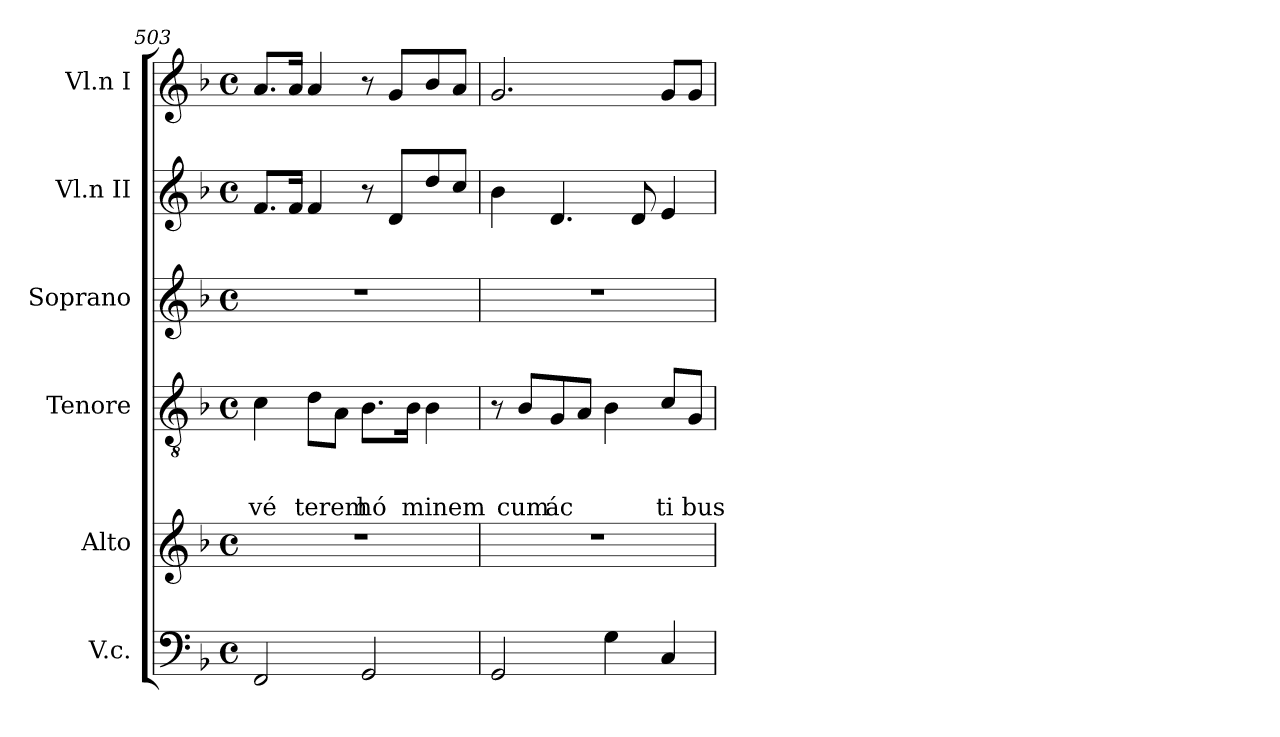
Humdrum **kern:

**kern	**kern	**kern	**text	**text	**text	**kern	**kern	**kern
*part6	*part5	*part4	*part4	*part4	*part4	*part3	*part2	*part1
*staff6	*staff5	*staff4	*staff4	*staff4	*staff4	*staff3	*staff2	*staff1
*I"V.c.	*I"Alto	*I"Tenore	*	*	*	*I"Soprano	*I"Vl.n II	*I"Vl.n I
*I'V.c.	*I'Alto	*I'Tenore	*	*	*	*I'Soprano	*I'Vl.n II	*I'Vl.n I
*clefF4	*clefG2	*clefGv2	*	*	*	*clefG2	*clefG2	*clefG2
*k[b-]	*k[b-]	*k[b-]	*	*	*	*k[b-]	*k[b-]	*k[b-]
*F:	*F:	*F:	*	*	*	*F:	*F:	*F:
*M4/4	*M4/4	*M4/4	*	*	*	*M4/4	*M4/4	*M4/4
*met(c)	*met(c)	*met(c)	*	*	*	*met(c)	*met(c)	*met(c)
=503	=503	=503	=503	=503	=503	=503	=503	=503
!	!	!	!	!	!LO:LY:b	!	!	!
2FF/	1r	4c\	.	.	vé	1r	8.f/L	8.a/L
.	.	.	.	.	.	.	16f/Jk	16a/Jk
!	!	!	!	!	!LO:LY:b	!	!	!
.	.	8d\L	.	.	terem	.	4f/	4a/
.	.	8A\J	.	.	.	.	.	.
!	!	!	!	!	!LO:LY:b	!	!	!
2GG/	.	8.B-\L	.	.	hó	.	8r	8r
.	.	.	.	.	.	.	8d/L	8g/L
!	!	!	!	!	!LO:LY:b	!	!	!
.	.	16B-\Jk	.	.	minem	.	.	.
.	.	4B-\	.	.	.	.	8dd/	8b-/
.	.	.	.	.	.	.	8cc/J	8a/J
=504	=504	=504	=504	=504	=504	=504	=504	=504
2GG/	1r	8r	.	.	.	1r	4b-\	2.g/
!	!	!	!	!	!LO:LY:b	!	!	!
.	.	8B-/L	.	.	cum	.	.	.
!	!	!	!	!	!LO:LY:b	!	!	!
.	.	8G/	.	.	ác	.	4.d/	.
.	.	8A/J	.	.	.	.	.	.
4G\	.	4B-\	.	.	.	.	.	.
.	.	.	.	.	.	.	8d/	.
!	!	!	!	!	!LO:LY:b	!	!	!
4C/	.	8c/L	.	.	ti	.	4e/	8g/L
!	!	!	!	!	!LO:LY:b	!	!	!
.	.	8G/J	.	.	bus	.	.	8g/J
=	=	=	=	=	=	=	=	=
*-	*-	*-	*-	*-	*-	*-	*-	*-
